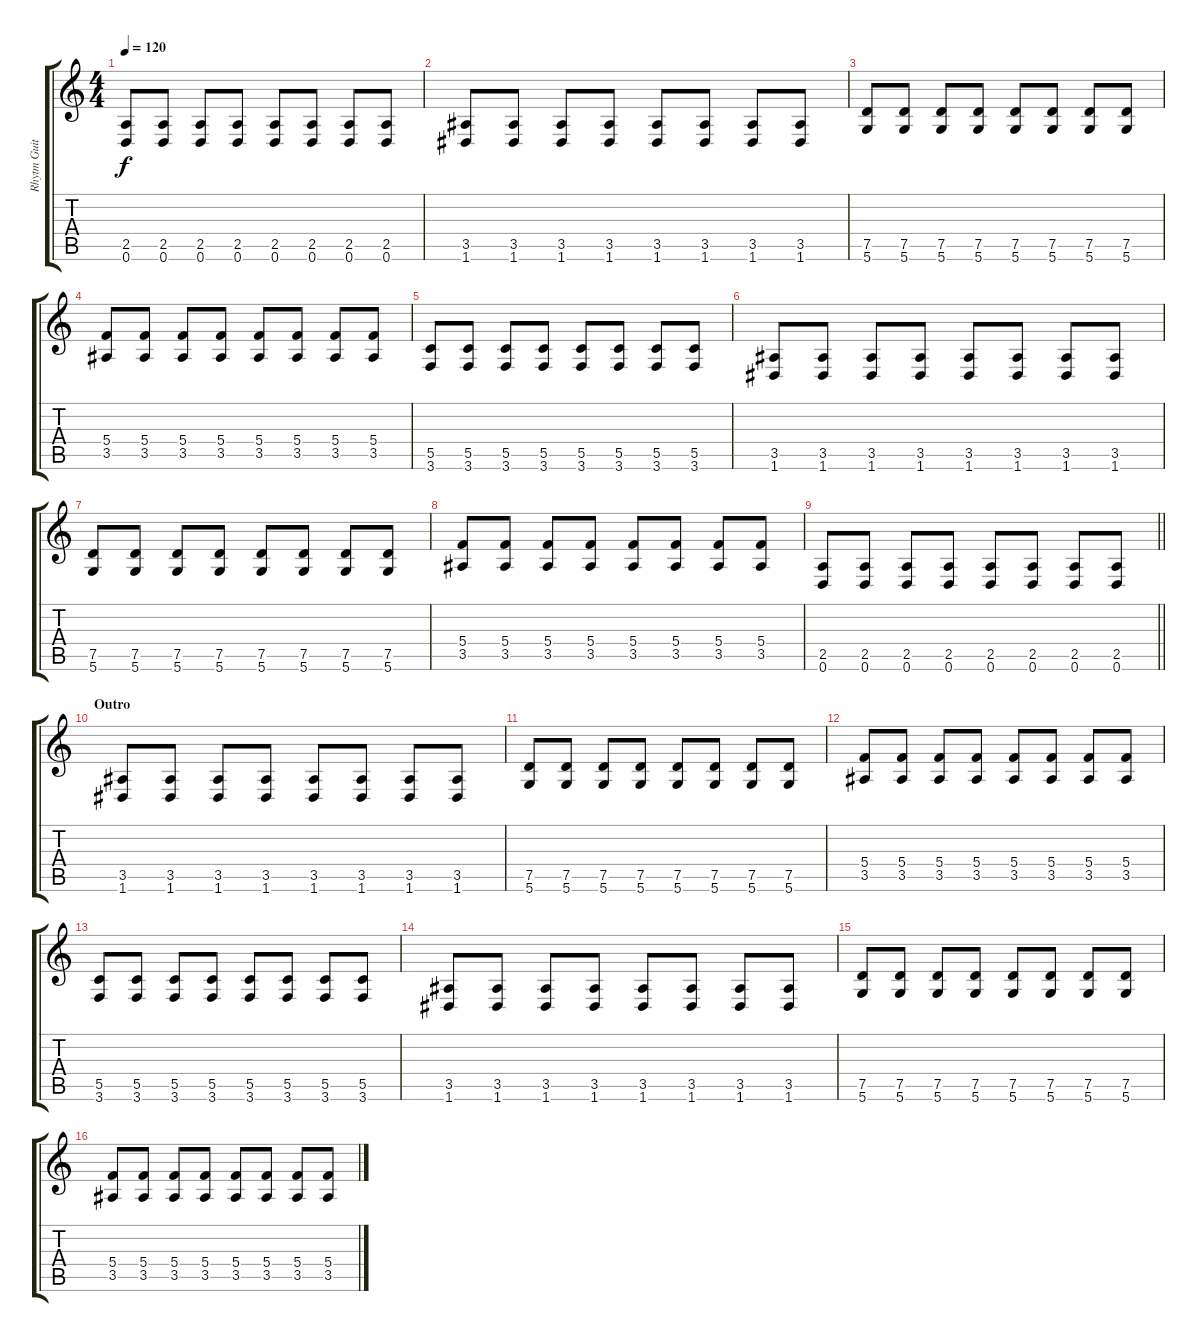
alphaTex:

\track ("Rhytm Guitar L" "Rhytm Guit") {instrument distortionguitar}
\staff {score tabs}
\tuning (D4 A3 F3 C3 G2 D2) {hide}
\ts (4 4)
\tempo 120
\clef g2
\ks c
(2.5 0.6).8{dy f} (2.5 0.6).8 (2.5 0.6).8 (2.5 0.6).8 (2.5 0.6).8 (2.5 0.6).8 (2.5 0.6).8 (2.5 0.6).8 |
(3.5 1.6).8 (3.5 1.6).8 (3.5 1.6).8 (3.5 1.6).8 (3.5 1.6).8 (3.5 1.6).8 (3.5 1.6).8 (3.5 1.6).8 |
(7.5 5.6).8 (7.5 5.6).8 (7.5 5.6).8 (7.5 5.6).8 (7.5 5.6).8 (7.5 5.6).8 (7.5 5.6).8 (7.5 5.6).8 |
(5.4 3.5).8 (5.4 3.5).8 (5.4 3.5).8 (5.4 3.5).8 (5.4 3.5).8 (5.4 3.5).8 (5.4 3.5).8 (5.4 3.5).8 |
(5.5 3.6).8 (5.5 3.6).8 (5.5 3.6).8 (5.5 3.6).8 (5.5 3.6).8 (5.5 3.6).8 (5.5 3.6).8 (5.5 3.6).8 |
(3.5 1.6).8 (3.5 1.6).8 (3.5 1.6).8 (3.5 1.6).8 (3.5 1.6).8 (3.5 1.6).8 (3.5 1.6).8 (3.5 1.6).8 |
(7.5 5.6).8 (7.5 5.6).8 (7.5 5.6).8 (7.5 5.6).8 (7.5 5.6).8 (7.5 5.6).8 (7.5 5.6).8 (7.5 5.6).8 |
(5.4 3.5).8 (5.4 3.5).8 (5.4 3.5).8 (5.4 3.5).8 (5.4 3.5).8 (5.4 3.5).8 (5.4 3.5).8 (5.4 3.5).8 |
\barLineRight lightlight
(2.5 0.6).8 (2.5 0.6).8 (2.5 0.6).8 (2.5 0.6).8 (2.5 0.6).8 (2.5 0.6).8 (2.5 0.6).8 (2.5 0.6).8 |
\section ("" "Outro")
(3.5 1.6).8 (3.5 1.6).8 (3.5 1.6).8 (3.5 1.6).8 (3.5 1.6).8 (3.5 1.6).8 (3.5 1.6).8 (3.5 1.6).8 |
(7.5 5.6).8 (7.5 5.6).8 (7.5 5.6).8 (7.5 5.6).8 (7.5 5.6).8 (7.5 5.6).8 (7.5 5.6).8 (7.5 5.6).8 |
(5.4 3.5).8 (5.4 3.5).8 (5.4 3.5).8 (5.4 3.5).8 (5.4 3.5).8 (5.4 3.5).8 (5.4 3.5).8 (5.4 3.5).8 |
(5.5 3.6).8 (5.5 3.6).8 (5.5 3.6).8 (5.5 3.6).8 (5.5 3.6).8 (5.5 3.6).8 (5.5 3.6).8 (5.5 3.6).8 |
(3.5 1.6).8 (3.5 1.6).8 (3.5 1.6).8 (3.5 1.6).8 (3.5 1.6).8 (3.5 1.6).8 (3.5 1.6).8 (3.5 1.6).8 |
(7.5 5.6).8 (7.5 5.6).8 (7.5 5.6).8 (7.5 5.6).8 (7.5 5.6).8 (7.5 5.6).8 (7.5 5.6).8 (7.5 5.6).8 |
(5.4 3.5).8 (5.4 3.5).8 (5.4 3.5).8 (5.4 3.5).8 (5.4 3.5).8 (5.4 3.5).8 (5.4 3.5).8 (5.4 3.5).8
